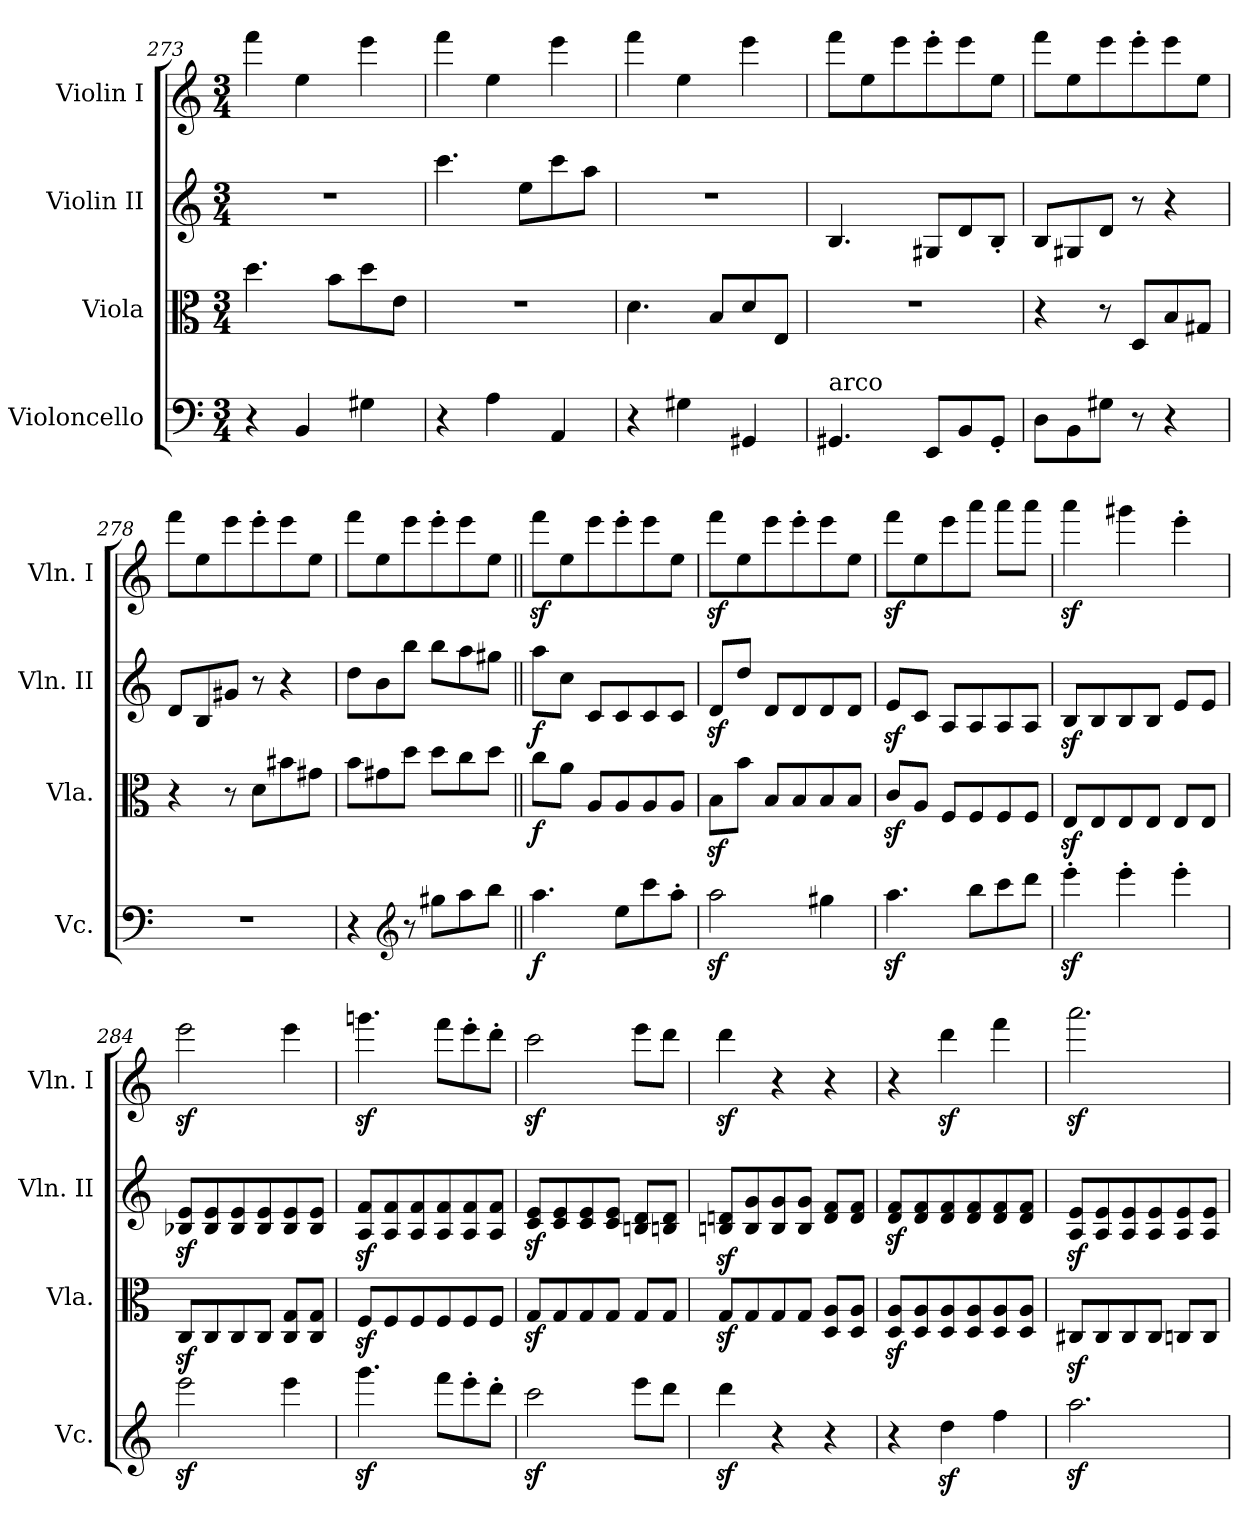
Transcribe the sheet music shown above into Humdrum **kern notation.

**kern	**dynam	**kern	**dynam	**kern	**dynam	**kern
*part4	*part4	*part3	*part3	*part2	*part2	*part1
*staff4	*staff4	*staff3	*staff3	*staff2	*staff2	*staff1
*I"Violoncello	*	*I"Viola	*	*I"Violin II	*	*I"Violin I
*I'Vc.	*	*I'Vla.	*	*I'Vln. II	*	*I'Vln. I
*clefF4	*	*clefC3	*	*clefG2	*	*clefG2
*k[]	*	*k[]	*	*k[]	*	*k[]
*M3/4	*	*M3/4	*	*M3/4	*	*M3/4
=273	=273	=273	=273	=273	=273	=273
4r	.	4.dd\	.	2.r	.	4fff\
4BB/	.	.	.	.	.	4ee\
.	.	8b\L	.	.	.	.
4G#X\	.	8dd\	.	.	.	4eee\
.	.	8e\J	.	.	.	.
=274	=274	=274	=274	=274	=274	=274
4r	.	2.r	.	4.ccc\	.	4fff\
4A\	.	.	.	.	.	4ee\
.	.	.	.	8ee\L	.	.
4AA/	.	.	.	8ccc\	.	4eee\
.	.	.	.	8aa\J	.	.
=275	=275	=275	=275	=275	=275	=275
4r	.	4.d\	.	2.r	.	4fff\
4G#X\	.	.	.	.	.	4ee\
.	.	8B/L	.	.	.	.
4GG#X/	.	8d/	.	.	.	4eee\
.	.	8E/J	.	.	.	.
=276	=276	=276	=276	=276	=276	=276
!LO:TX:a:t=arco	!	!	!	!	!	!
4.GG#X/	.	2.r	.	4.B/	.	8fff\L
.	.	.	.	.	.	8ee\
.	.	.	.	.	.	8eee\
8EE/L	.	.	.	8G#X/L	.	8eee'\
8BB/	.	.	.	8d/	.	8eee\
8GG#'/J	.	.	.	8B'/J	.	8ee\J
=277	=277	=277	=277	=277	=277	=277
8D\L	.	4r	.	8B/L	.	8fff\L
8BB\	.	.	.	8G#X/	.	8ee\
8G#X\J	.	8r	.	8d/J	.	8eee\
8r	.	8D/L	.	8r	.	8eee'\
4r	.	8B/	.	4r	.	8eee\
.	.	8G#X/J	.	.	.	8ee\J
=278	=278	=278	=278	=278	=278	=278
2.r	.	4r	.	8d/L	.	8fff\L
.	.	.	.	8B/	.	8ee\
.	.	8r	.	8g#X/J	.	8eee\
.	.	8d\L	.	8r	.	8eee'\
.	.	8b#X\	.	4r	.	8eee\
.	.	8g#X\J	.	.	.	8ee\J
=279	=279	=279	=279	=279	=279	=279
4r	.	8b\L	.	8dd\L	.	8fff\L
.	.	8g#X\	.	8b\	.	8ee\
*clefG2	*	*	*	*	*	*
8r	.	8dd\J	.	8bb\J	.	8eee\
8gg#X\L	.	8dd\L	.	8bb\L	.	8eee'\
8aa\	.	8cc\	.	8aa\	.	8eee\
8bb\J	.	8dd\J	.	8gg#X\J	.	8ee\J
=280||	=280||	=280||	=280||	=280||	=280||	=280||
*	*	*	*	*	*	*MM210
!	!LO:DY:b	!	!LO:DY:b	!	!LO:DY:b	!
4.aa\	f	8cc\L	f	8aa\L	f	8fffz<\L
.	.	8a\J	.	8cc\J	.	8ee\
.	.	8A/L	.	8c/L	.	8eee\
8ee\L	.	8A/	.	8c/	.	8eee'\
8ccc\	.	8A/	.	8c/	.	8eee\
8aa'\J	.	8A/J	.	8c/J	.	8ee\J
=281	=281	=281	=281	=281	=281	=281
2aaz<\	.	8Bz<\L	.	8dz</L	.	8fffz<\L
.	.	8b\J	.	8dd/J	.	8ee\
.	.	8B/L	.	8d/L	.	8eee\
.	.	8B/	.	8d/	.	8eee'\
4gg#X\	.	8B/	.	8d/	.	8eee\
.	.	8B/J	.	8d/J	.	8ee\J
=282	=282	=282	=282	=282	=282	=282
4.aaz<\	.	8cz</L	.	8ez</L	.	8fffz<\L
.	.	8A/J	.	8c/J	.	8ee\
.	.	8F/L	.	8A/L	.	8eee\
8bb\L	.	8F/	.	8A/	.	8aaa\J
8ccc\	.	8F/	.	8A/	.	8aaa\L
8ddd\J	.	8F/J	.	8A/J	.	8aaa\J
=283	=283	=283	=283	=283	=283	=283
4eeez<'\	.	8Ez</L	.	8Bz</L	.	4aaaz<\
.	.	8E/	.	8B/	.	.
4eee'\	.	8E/	.	8B/	.	4ggg#X\
.	.	8E/J	.	8B/J	.	.
4eee'\	.	8E/L	.	8e/L	.	4eee'\
.	.	8E/J	.	8e/J	.	.
=284	=284	=284	=284	=284	=284	=284
2eeez<\	.	8Cz</L	.	8B-X/z< 8e/z<L	.	2eeez<\
.	.	8C/	.	8B-/ 8e/	.	.
.	.	8C/	.	8B-/ 8e/	.	.
.	.	8C/J	.	8B-/ 8e/	.	.
4eee\	.	8C/ 8G/L	.	8B-/ 8e/	.	4eee\
.	.	8C/ 8G/J	.	8B-/ 8e/J	.	.
=285	=285	=285	=285	=285	=285	=285
4.gggz<\	.	8Fz</L	.	8A/z< 8f/z<L	.	4.gggnz<\
.	.	8F/	.	8A/ 8f/	.	.
.	.	8F/	.	8A/ 8f/	.	.
8fff\L	.	8F/	.	8A/ 8f/	.	8fff\L
8eee'\	.	8F/	.	8A/ 8f/	.	8eee'\
8ddd'\J	.	8F/J	.	8A/ 8f/J	.	8ddd'\J
=286	=286	=286	=286	=286	=286	=286
2cccz<\	.	8Gz</L	.	8c/z< 8e/z<L	.	2cccz<\
.	.	8G/	.	8c/ 8e/	.	.
.	.	8G/	.	8c/ 8e/	.	.
.	.	8G/J	.	8c/ 8e/J	.	.
8eee\L	.	8G/L	.	8Bn/ 8d/L	.	8eee\L
8ddd\J	.	8G/J	.	8Bn/ 8d/J	.	8ddd\J
=287	=287	=287	=287	=287	=287	=287
4dddz<\	.	8Gz</L	.	8Bn/z< 8dn/z<L	.	4dddz<\
.	.	8G/	.	8B/ 8g/	.	.
4r	.	8G/	.	8B/ 8g/	.	4r
.	.	8G/J	.	8B/ 8g/J	.	.
4r	.	8D/ 8A/L	.	8d/ 8f/L	.	4r
.	.	8D/ 8A/J	.	8d/ 8f/J	.	.
=288	=288	=288	=288	=288	=288	=288
4r	.	8D/z< 8A/z<L	.	8d/z< 8f/z<L	.	4r
.	.	8D/ 8A/	.	8d/ 8f/	.	.
4ddz<\	.	8D/ 8A/	.	8d/ 8f/	.	4dddz<\
.	.	8D/ 8A/	.	8d/ 8f/	.	.
4ff\	.	8D/ 8A/	.	8d/ 8f/	.	4fff\
.	.	8D/ 8A/J	.	8d/ 8f/J	.	.
=289	=289	=289	=289	=289	=289	=289
2.aaz<\	.	8C#Xz</L	.	8A/z< 8e/z<L	.	2.aaaz<\
.	.	8C#/	.	8A/ 8e/	.	.
.	.	8C#/	.	8A/ 8e/	.	.
.	.	8C#/J	.	8A/ 8e/	.	.
.	.	8Cn/L	.	8A/ 8e/	.	.
.	.	8C/J	.	8A/ 8e/J	.	.
=	=	=	=	=	=	=
*-	*-	*-	*-	*-	*-	*-
